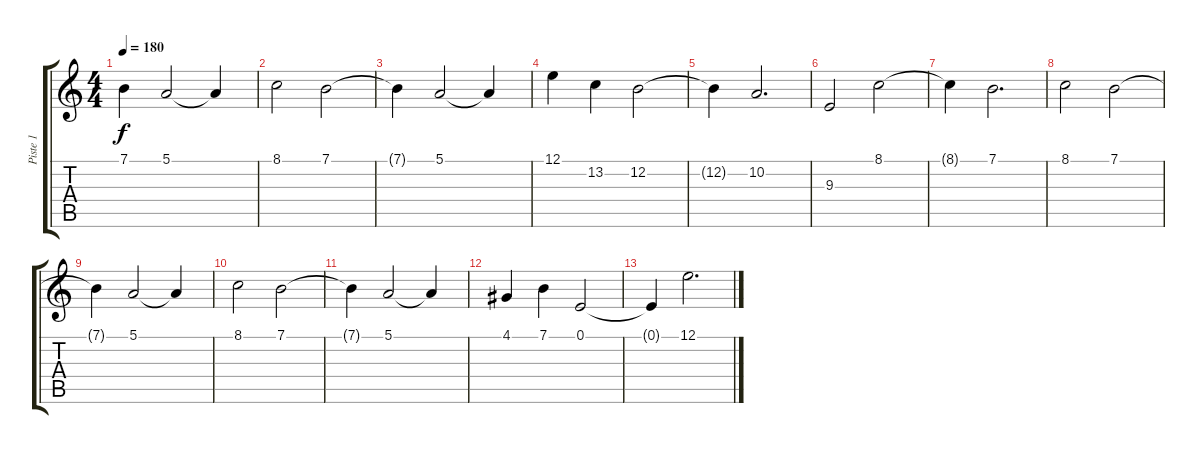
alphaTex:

\track ("Piste 1" "Piste 1") {instrument acousticgrandpiano}
\staff {score tabs}
\tuning (E4 B3 G3 D3 A2 E2) {hide}
\ts (4 4)
\tempo 180
\clef g2
\ks c
7.1{t}.4{dy f} 5.1.2 5.1{t}.4 |
8.1.2 7.1.2 |
7.1{t}.4 5.1.2 5.1{t}.4 |
12.1.4 13.2.4 12.2.2 |
12.2{t}.4 10.2.2{d} |
9.3.2 8.1.2 |
8.1{t}.4 7.1.2{d} |
8.1.2 7.1.2 |
7.1{t}.4 5.1.2 5.1{t}.4 |
8.1.2 7.1.2 |
7.1{t}.4 5.1.2 5.1{t}.4 |
4.1.4 7.1.4 0.1.2 |
0.1{t}.4 12.1.2{d}
